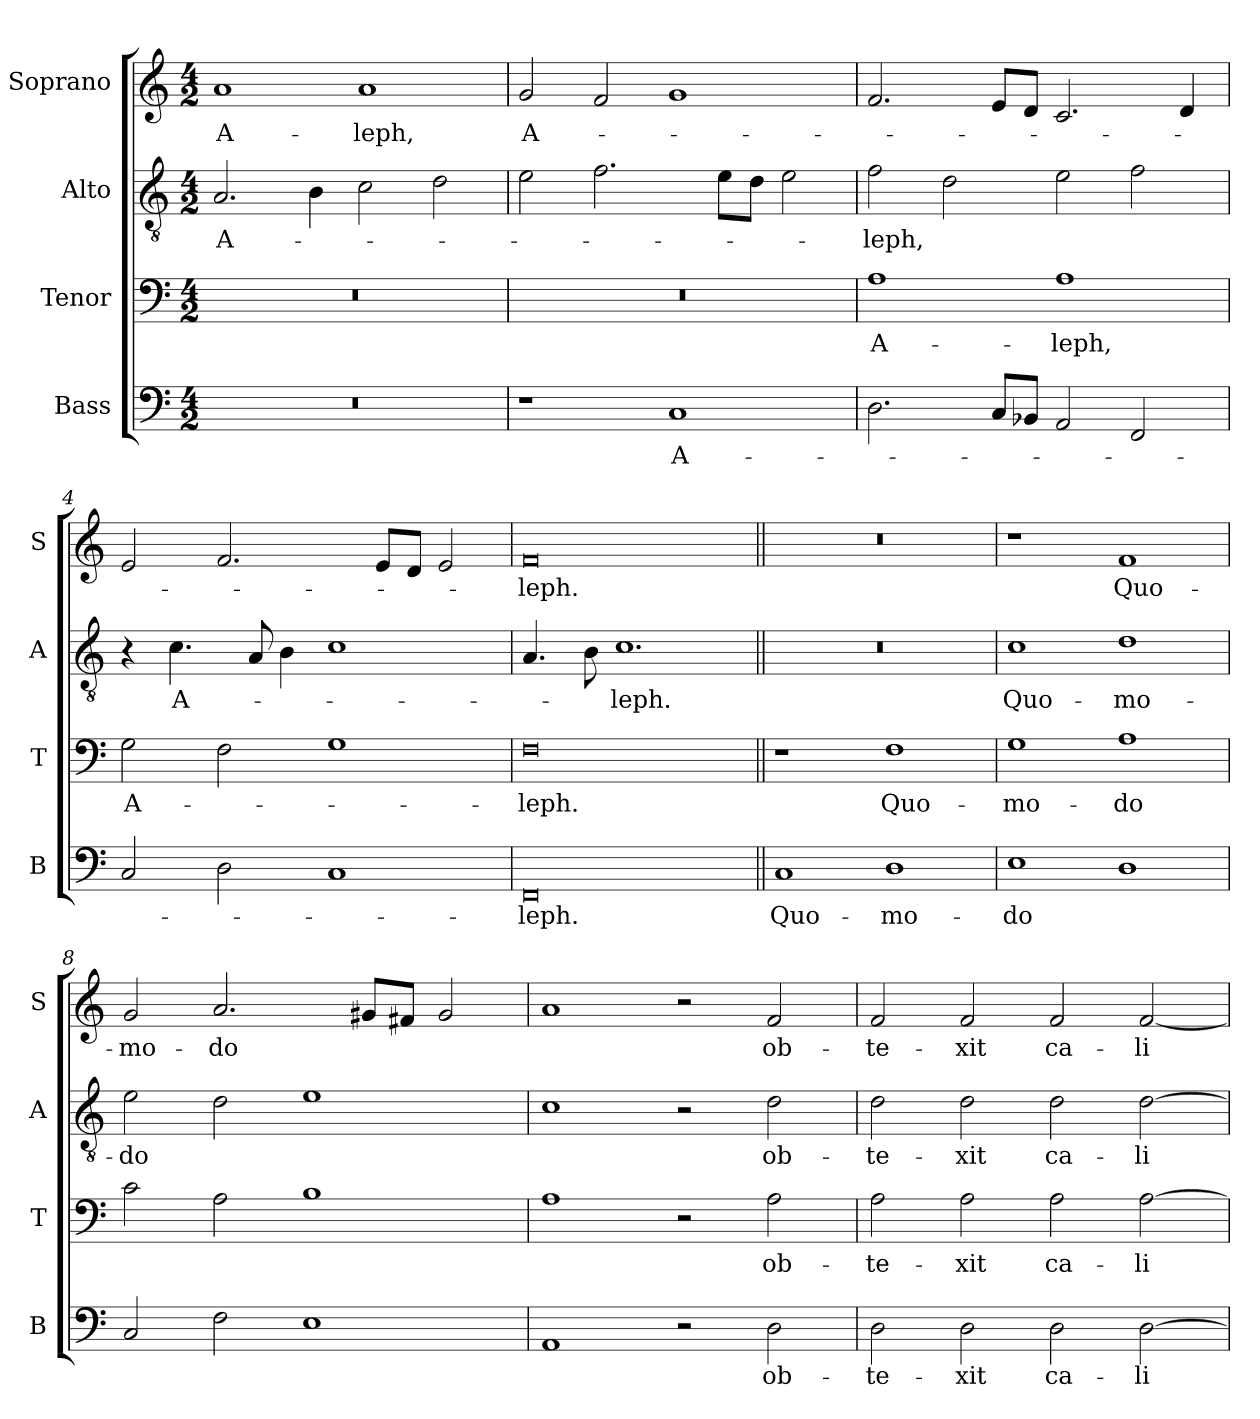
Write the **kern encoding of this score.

**kern	**text	**kern	**text	**kern	**text	**kern	**text
*part4	*part4	*part3	*part3	*part2	*part2	*part1	*part1
*staff4	*staff4	*staff3	*staff3	*staff2	*staff2	*staff1	*staff1
*I"Bass	*	*I"Tenor	*	*I"Alto	*	*I"Soprano	*
*I'B	*	*I'T	*	*I'A	*	*I'S	*
*clefF4	*	*clefF4	*	*clefGv2	*	*clefG2	*
*k[]	*	*k[]	*	*k[]	*	*k[]	*
*C:	*	*C:	*	*C:	*	*C:	*
*M4/2	*	*M4/2	*	*M4/2	*	*M4/2	*
=1	=1	=1	=1	=1	=1	=1	=1
!	!	!	!	!	!LO:LY:b	!	!LO:LY:b
0r	.	0r	.	2.A/	A-	1a	A-
.	.	.	.	4B\	.	.	.
!	!	!	!	!	!	!	!LO:LY:b
.	.	.	.	2c\	.	1a	-leph,
.	.	.	.	2d\	.	.	.
=2	=2	=2	=2	=2	=2	=2	=2
!	!	!	!	!	!	!	!LO:LY:b
1r	.	0r	.	2e\	.	2g/	A-
.	.	.	.	2.f\	.	2f/	.
!	!LO:LY:b	!	!	!	!	!	!
1C	A-	.	.	.	.	1g	.
.	.	.	.	8e\L	.	.	.
.	.	.	.	8d\J	.	.	.
.	.	.	.	2e\	.	.	.
=3	=3	=3	=3	=3	=3	=3	=3
!	!	!	!LO:LY:b	!	!LO:LY:b	!	!
2.D\	.	1A	A-	2f\	-leph,	2.f/	.
.	.	.	.	2d\	.	.	.
8C/L	.	.	.	.	.	8e/L	.
8BB-X/J	.	.	.	.	.	8d/J	.
!	!	!	!LO:LY:b	!	!	!	!
2AA/	.	1A	-leph,	2e\	.	2.c/	.
2FF/	.	.	.	2f\	.	.	.
.	.	.	.	.	.	4d/	.
=4	=4	=4	=4	=4	=4	=4	=4
!	!	!	!LO:LY:b	!	!	!	!
2C/	.	2G\	A-	4r	.	2e/	.
!	!	!	!	!	!LO:LY:b	!	!
.	.	.	.	4.c\	A-	.	.
2D\	.	2F\	.	.	.	2.f/	.
.	.	.	.	8A/	.	.	.
.	.	.	.	4B\	.	.	.
1C	.	1G	.	1c	.	.	.
.	.	.	.	.	.	8e/L	.
.	.	.	.	.	.	8d/J	.
.	.	.	.	.	.	2e/	.
=5	=5	=5	=5	=5	=5	=5	=5
!	!LO:LY:b	!	!LO:LY:b	!	!	!	!LO:LY:b
0FF	-leph.	0F	-leph.	4.A/	.	0f	-leph.
.	.	.	.	8B\	.	.	.
!	!	!	!	!	!LO:LY:b	!	!
.	.	.	.	1.c	-leph.	.	.
!!LO:LB:g=z
=6||	=6||	=6||	=6||	=6||	=6||	=6||	=6||
!	!LO:LY:b	!	!	!	!	!	!
1C	Quo-	1r	.	0r	.	0r	.
!	!LO:LY:b	!	!LO:LY:b	!	!	!	!
1D	-mo-	1F	Quo-	.	.	.	.
=7	=7	=7	=7	=7	=7	=7	=7
!	!LO:LY:b	!	!LO:LY:b	!	!LO:LY:b	!	!
1E	-do	1G	-mo-	1c	Quo-	1r	.
!	!	!	!LO:LY:b	!	!LO:LY:b	!	!LO:LY:b
1D	.	1A	-do	1d	-mo-	1f	Quo-
=8	=8	=8	=8	=8	=8	=8	=8
!	!	!	!	!	!LO:LY:b	!	!LO:LY:b
2C/	.	2c\	.	2e\	-do	2g/	-mo-
!	!	!	!	!	!	!	!LO:LY:b
2F\	.	2A\	.	2d\	.	2.a/	-do
1E	.	1B	.	1e	.	.	.
.	.	.	.	.	.	8g#X/L	.
.	.	.	.	.	.	8f#X/J	.
.	.	.	.	.	.	2g#/	.
=9	=9	=9	=9	=9	=9	=9	=9
1AA	.	1A	.	1c	.	1a	.
2r	.	2r	.	2r	.	2r	.
!	!LO:LY:b	!	!LO:LY:b	!	!LO:LY:b	!	!LO:LY:b
2D\	ob-	2A\	ob-	2d\	ob-	2f/	ob-
=10	=10	=10	=10	=10	=10	=10	=10
!	!LO:LY:b	!	!LO:LY:b	!	!LO:LY:b	!	!LO:LY:b
2D\	-te-	2A\	-te-	2d\	-te-	2f/	-te-
!	!LO:LY:b	!	!LO:LY:b	!	!LO:LY:b	!	!LO:LY:b
2D\	-xit	2A\	-xit	2d\	-xit	2f/	-xit
!	!LO:LY:b	!	!LO:LY:b	!	!LO:LY:b	!	!LO:LY:b
2D\	ca-	2A\	ca-	2d\	ca-	2f/	ca-
!	!LO:LY:b	!	!LO:LY:b	!	!LO:LY:b	!	!LO:LY:b
[2D\	-li-	[2A\	-li-	[2d\	-li-	[2f/	-li-
=	=	=	=	=	=	=	=
*-	*-	*-	*-	*-	*-	*-	*-
